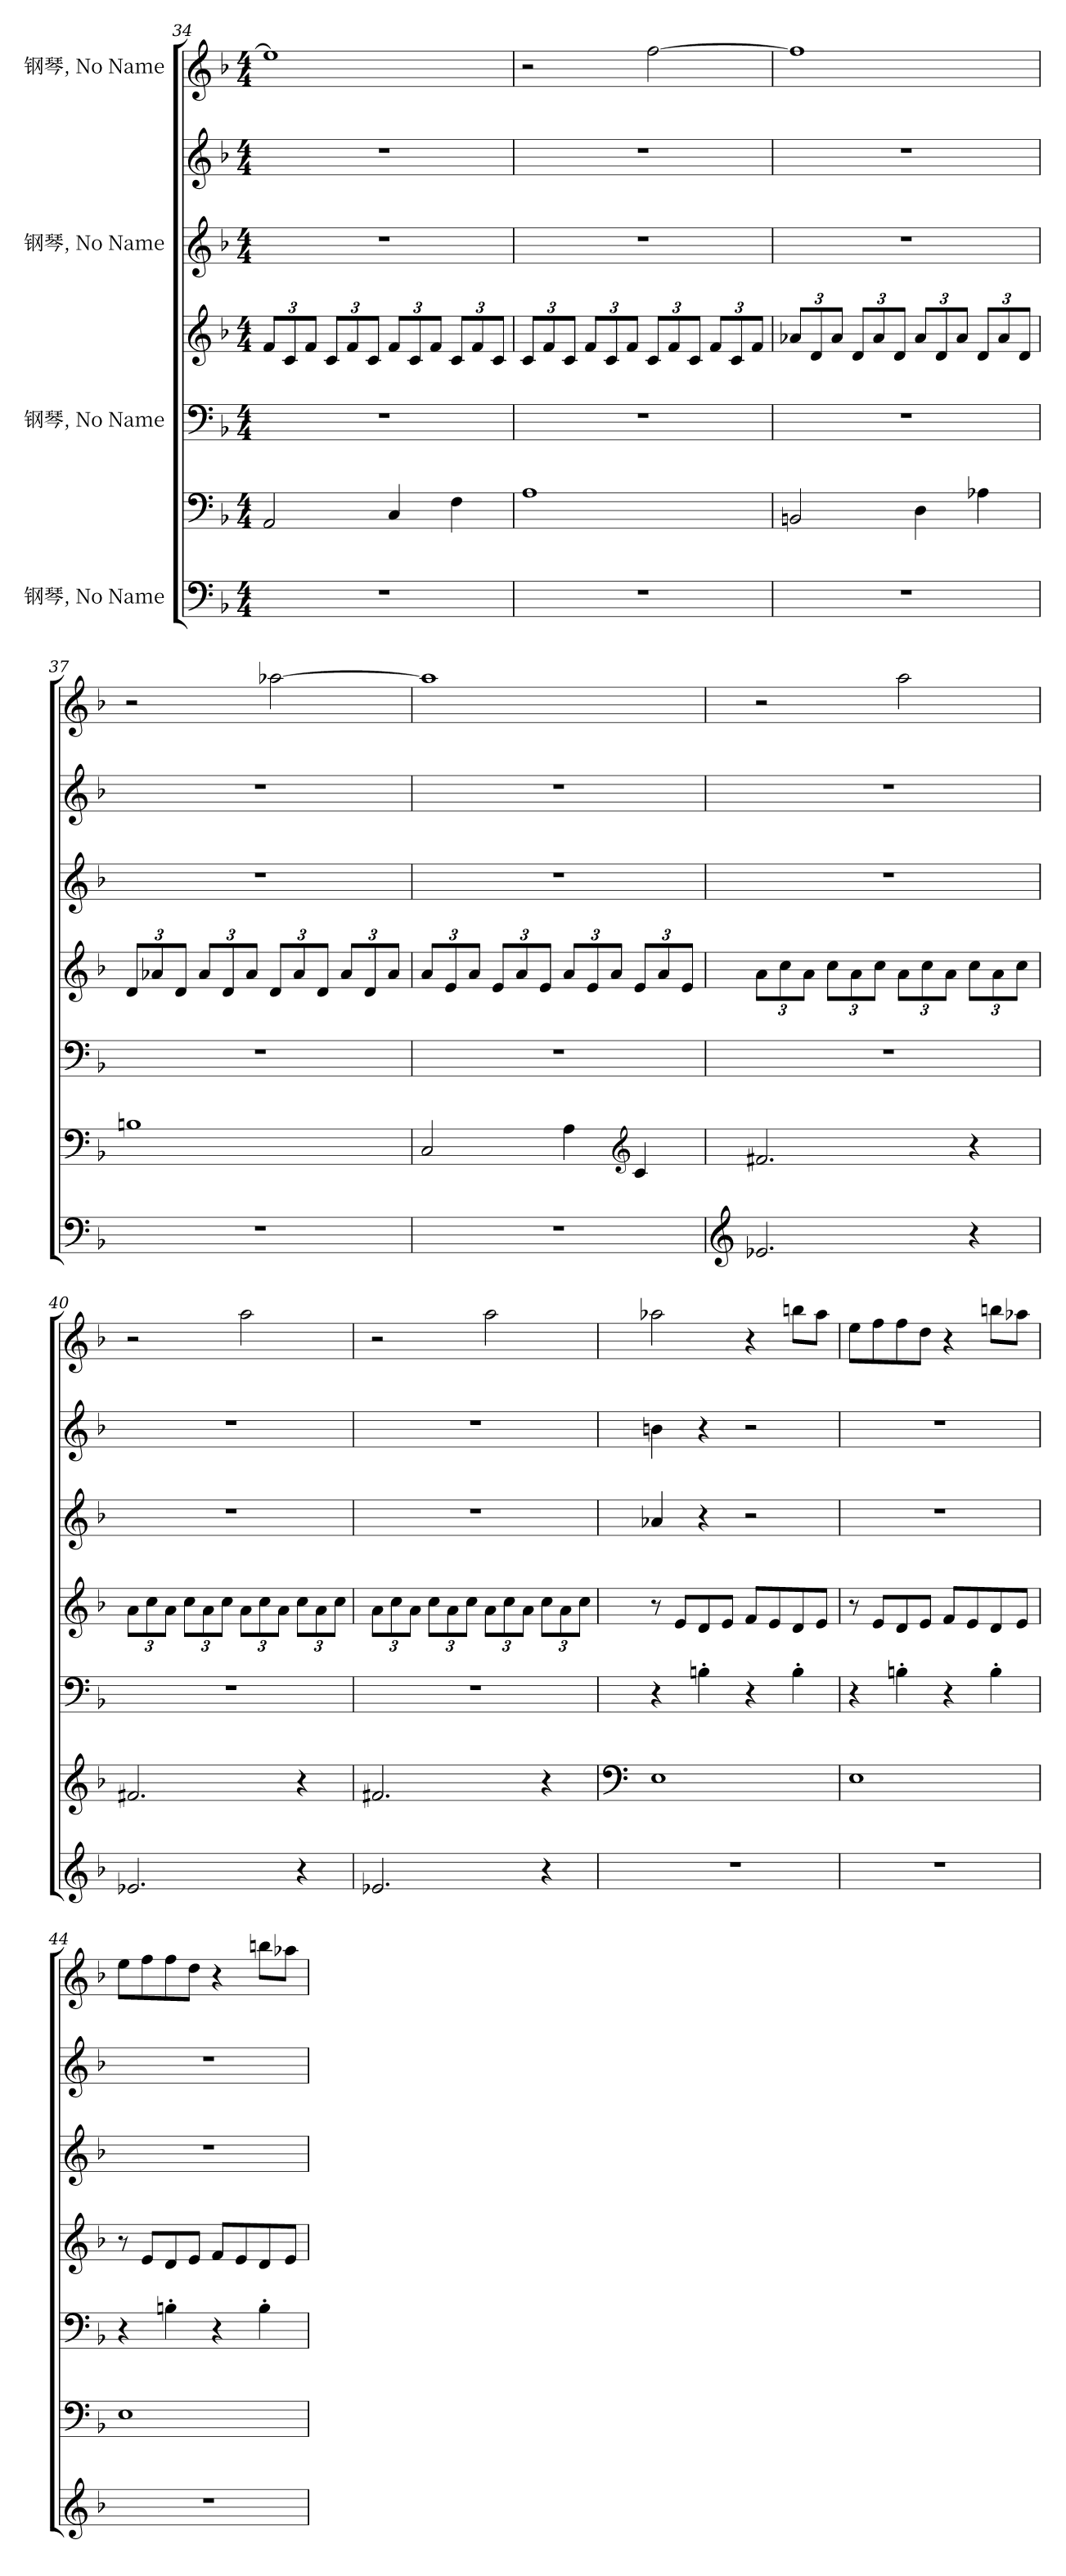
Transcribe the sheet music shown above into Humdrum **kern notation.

**kern	**kern	**kern	**kern	**kern	**kern	**kern
*part4	*part4	*part3	*part3	*part2	*part2	*part1
*staff7	*staff6	*staff5	*staff4	*staff3	*staff2	*staff1
*I"钢琴, No Name	*	*I"钢琴, No Name	*	*I"钢琴, No Name	*	*I"钢琴, No Name
!!LO:PB:g=z
*clefF4	*clefF4	*clefF4	*clefG2	*clefG2	*clefG2	*clefG2
*k[b-]	*k[b-]	*k[b-]	*k[b-]	*k[b-]	*k[b-]	*k[b-]
*M4/4	*M4/4	*M4/4	*M4/4	*M4/4	*M4/4	*M4/4
*	*	*	*Xbrackettup	*	*	*
=34	=34	=34	=34	=34	=34	=34
1r	2AA/	1r	12f/L	1r	1r	1ee]
.	.	.	12c/	.	.	.
.	.	.	12f/J	.	.	.
.	.	.	12c/L	.	.	.
.	.	.	12f/	.	.	.
.	.	.	12c/J	.	.	.
.	4C/	.	12f/L	.	.	.
.	.	.	12c/	.	.	.
.	.	.	12f/J	.	.	.
.	4F\	.	12c/L	.	.	.
.	.	.	12f/	.	.	.
.	.	.	12c/J	.	.	.
=35	=35	=35	=35	=35	=35	=35
*	*	*	*	*	*	*MM249
1r	1A	1r	12c/L	1r	1r	2r
.	.	.	12f/	.	.	.
.	.	.	12c/J	.	.	.
.	.	.	12f/L	.	.	.
.	.	.	12c/	.	.	.
.	.	.	12f/J	.	.	.
.	.	.	12c/L	.	.	[2ff\
.	.	.	12f/	.	.	.
.	.	.	12c/J	.	.	.
.	.	.	12f/L	.	.	.
.	.	.	12c/	.	.	.
.	.	.	12f/J	.	.	.
=36	=36	=36	=36	=36	=36	=36
1r	2BBn/	1r	12a-X/L	1r	1r	1ff]
.	.	.	12d/	.	.	.
.	.	.	12a-/J	.	.	.
.	.	.	12d/L	.	.	.
.	.	.	12a-/	.	.	.
.	.	.	12d/J	.	.	.
.	4D\	.	12a-/L	.	.	.
.	.	.	12d/	.	.	.
.	.	.	12a-/J	.	.	.
.	4A-X\	.	12d/L	.	.	.
.	.	.	12a-/	.	.	.
.	.	.	12d/J	.	.	.
!!LO:PB:g=z
=37	=37	=37	=37	=37	=37	=37
*	*	*	*	*	*	*MM249
1r	1Bn	1r	12d/L	1r	1r	2r
.	.	.	12a-X/	.	.	.
.	.	.	12d/J	.	.	.
.	.	.	12a-/L	.	.	.
.	.	.	12d/	.	.	.
.	.	.	12a-/J	.	.	.
.	.	.	12d/L	.	.	[2aa-X\
.	.	.	12a-/	.	.	.
.	.	.	12d/J	.	.	.
.	.	.	12a-/L	.	.	.
.	.	.	12d/	.	.	.
.	.	.	12a-/J	.	.	.
=38	=38	=38	=38	=38	=38	=38
1r	2C/	1r	12a/L	1r	1r	1aa-]
.	.	.	12e/	.	.	.
.	.	.	12a/J	.	.	.
.	.	.	12e/L	.	.	.
.	.	.	12a/	.	.	.
.	.	.	12e/J	.	.	.
.	4A\	.	12a/L	.	.	.
.	.	.	12e/	.	.	.
.	.	.	12a/J	.	.	.
*	*clefG2	*	*	*	*	*
.	4c/	.	12e/L	.	.	.
.	.	.	12a/	.	.	.
.	.	.	12e/J	.	.	.
=39	=39	=39	=39	=39	=39	=39
*clefG2	*	*	*	*	*	*
2.e-X/	2.f#X/	1r	12a\L	1r	1r	2r
.	.	.	12cc\	.	.	.
.	.	.	12a\J	.	.	.
.	.	.	12cc\L	.	.	.
.	.	.	12a\	.	.	.
.	.	.	12cc\J	.	.	.
*	*	*	*	*	*	*MM249
.	.	.	12a\L	.	.	2aa\
.	.	.	12cc\	.	.	.
.	.	.	12a\J	.	.	.
4r	4r	.	12cc\L	.	.	.
.	.	.	12a\	.	.	.
.	.	.	12cc\J	.	.	.
!!LO:PB:g=z
=40	=40	=40	=40	=40	=40	=40
2.e-X/	2.f#X/	1r	12a\L	1r	1r	2r
.	.	.	12cc\	.	.	.
.	.	.	12a\J	.	.	.
.	.	.	12cc\L	.	.	.
.	.	.	12a\	.	.	.
.	.	.	12cc\J	.	.	.
*	*	*	*	*	*	*MM249
.	.	.	12a\L	.	.	2aa\
.	.	.	12cc\	.	.	.
.	.	.	12a\J	.	.	.
4r	4r	.	12cc\L	.	.	.
.	.	.	12a\	.	.	.
.	.	.	12cc\J	.	.	.
=41	=41	=41	=41	=41	=41	=41
2.e-X/	2.f#X/	1r	12a\L	1r	1r	2r
.	.	.	12cc\	.	.	.
.	.	.	12a\J	.	.	.
.	.	.	12cc\L	.	.	.
.	.	.	12a\	.	.	.
.	.	.	12cc\J	.	.	.
.	.	.	12a\L	.	.	2aa\
.	.	.	12cc\	.	.	.
.	.	.	12a\J	.	.	.
4r	4r	.	12cc\L	.	.	.
.	.	.	12a\	.	.	.
.	.	.	12cc\J	.	.	.
=42	=42	=42	=42	=42	=42	=42
*	*clefF4	*	*	*	*	*
1r	1E	4r	8r	4a-X/	4bn\	2aa-X\
.	.	.	8e/L	.	.	.
.	.	4Bn'\	8d/	4r	4r	.
.	.	.	8e/J	.	.	.
.	.	4r	8f/L	2r	2r	4r
.	.	.	8e/	.	.	.
.	.	4B'\	8d/	.	.	8bbn\L
.	.	.	8e/J	.	.	8aa-\J
!!LO:PB:g=z
=43	=43	=43	=43	=43	=43	=43
1r	1E	4r	8r	1r	1r	8ee\L
.	.	.	8e/L	.	.	8ff\
.	.	4Bn'\	8d/	.	.	8ff\
.	.	.	8e/J	.	.	8dd\J
.	.	4r	8f/L	.	.	4r
.	.	.	8e/	.	.	.
.	.	4B'\	8d/	.	.	8bbn\L
.	.	.	8e/J	.	.	8aa-X\J
=44	=44	=44	=44	=44	=44	=44
1r	1E	4r	8r	1r	1r	8ee\L
.	.	.	8e/L	.	.	8ff\
.	.	4Bn'\	8d/	.	.	8ff\
.	.	.	8e/J	.	.	8dd\J
.	.	4r	8f/L	.	.	4r
.	.	.	8e/	.	.	.
.	.	4B'\	8d/	.	.	8bbn\L
.	.	.	8e/J	.	.	8aa-X\J
=	=	=	=	=	=	=
*-	*-	*-	*-	*-	*-	*-
